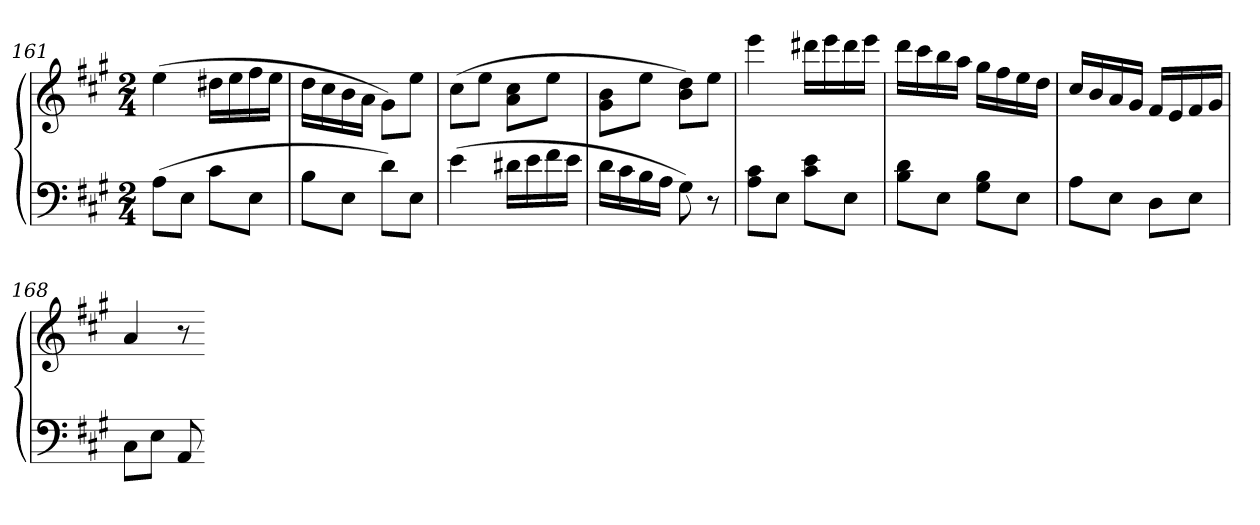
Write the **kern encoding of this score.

**kern	**kern
*part1	*part1
*staff2	*staff1
*clefF4	*clefG2
*k[f#c#g#]	*k[f#c#g#]
*A:	*A:
*M2/4	*M2/4
=161	=161
(8AL	(4ee
8EJ	.
8c#L	16dd#XLL
.	16ee
8EJ	16ff#
.	16eeJJ
=162	=162
8BL	16ddLL
.	16cc#
8EJ	16b
.	16aJJ
8dL)	8g#L)
8EJ	8eeJ
=163	=163
(4e	(8cc#L
.	8eeJ
16d#XLL	8a 8cc#L
16e	.
16f#	8eeJ
16eJJ	.
=164	=164
16dLL	8g# 8bL
16c#	.
16B	8eeJ
16AJJ	.
8G#)	8b 8ddL)
8r	8eeJ
=165	=165
8A 8c#L	4eee
8EJ	.
8c# 8eL	16ddd#XLL
.	16eee
8EJ	16ddd#
.	16eeeJJ
=166	=166
8B 8dL	16dddLL
.	16ccc#
8EJ	16bb
.	16aaJJ
8G# 8BL	16gg#LL
.	16ff#
8EJ	16ee
.	16ddJJ
=167	=167
8AL	16cc#LL
.	16b
8EJ	16a
.	16g#JJ
8DL	16f#LL
.	16e
8EJ	16f#
.	16g#JJ
=168	=168
8C#L	4a
8EJ	.
8AA	8r
=-	=-
*-	*-
